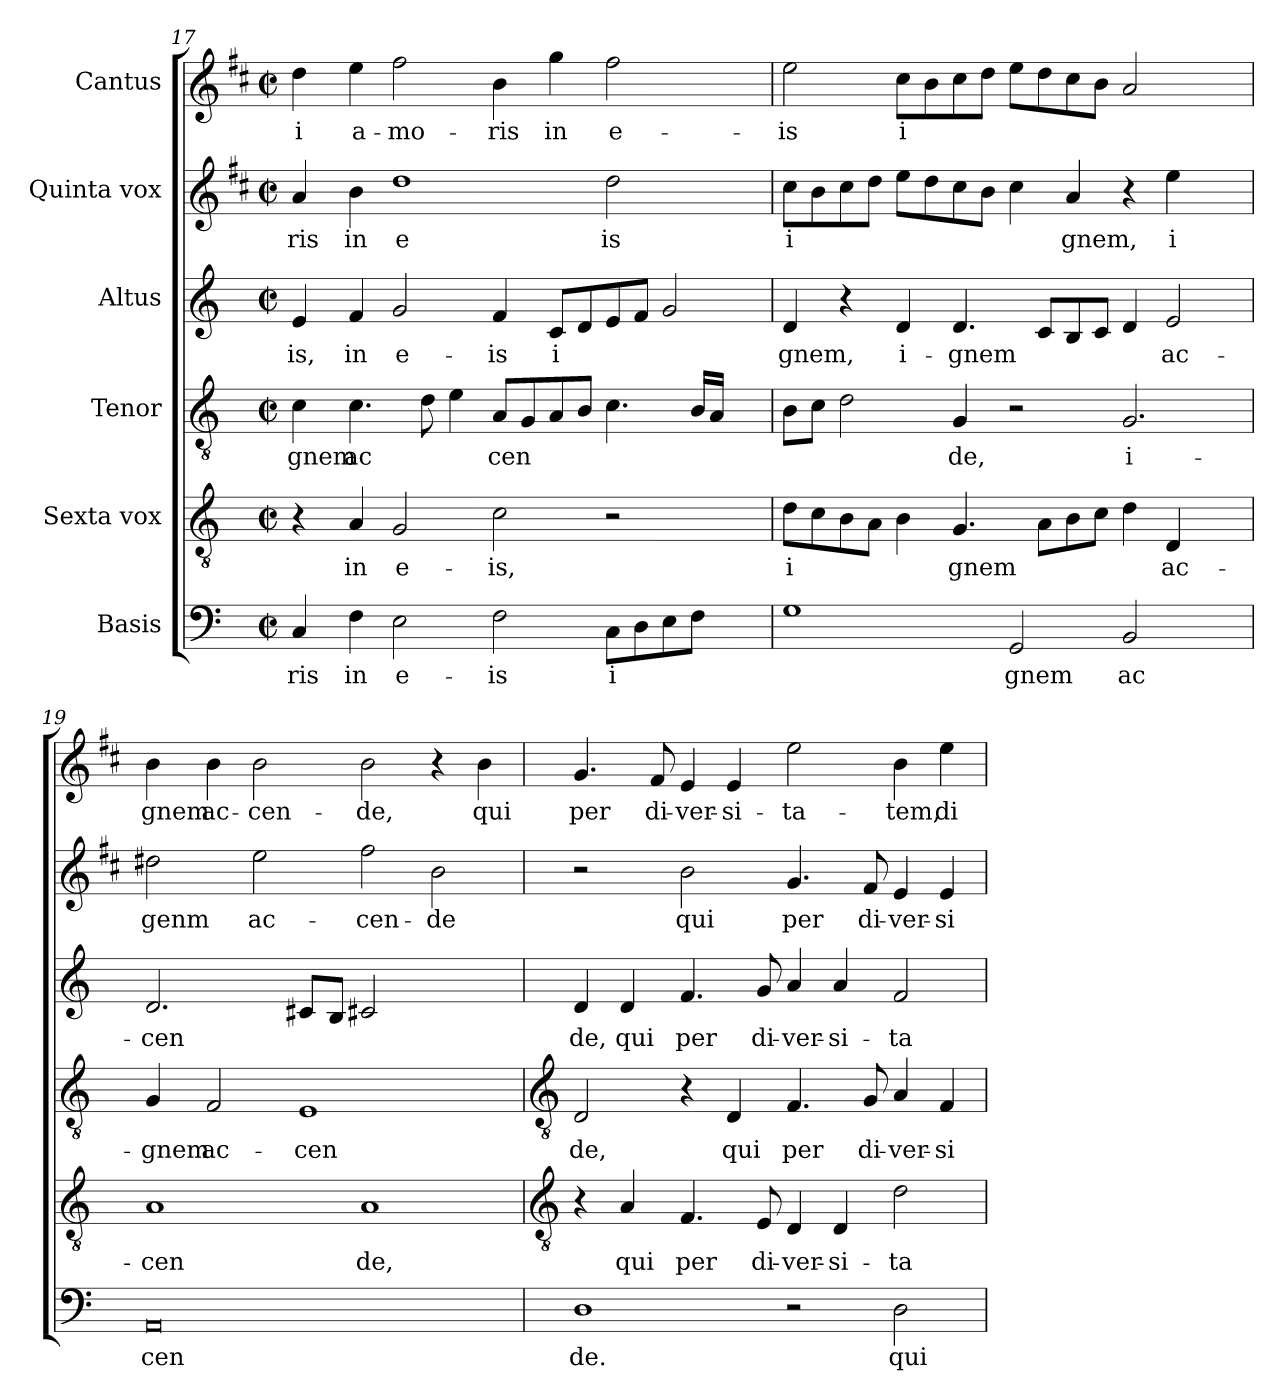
**kern	**text	**kern	**text	**kern	**text	**kern	**text	**kern	**text	**kern	**text
*part6	*part6	*part5	*part5	*part4	*part4	*part3	*part3	*part2	*part2	*part1	*part1
*staff6	*staff6	*staff5	*staff5	*staff4	*staff4	*staff3	*staff3	*staff2	*staff2	*staff1	*staff1
*I"Basis	*	*I"Sexta vox	*	*I"Tenor	*	*I"Altus	*	*I"Quinta vox	*	*I"Cantus	*
*clefF4	*	*clefGv2	*	*clefGv2	*	*clefG2	*	*clefG2	*	*clefG2	*
*	*	*	*	*	*	*	*	*ITrd1c2	*	*ITrd1c2	*
*k[]	*	*k[]	*	*k[]	*	*k[]	*	*k[]	*	*k[]	*
*C:	*	*C:	*	*C:	*	*C:	*	*C:	*	*C:	*
*M4/2	*	*M4/2	*	*M4/2	*	*M4/2	*	*M4/2	*	*M4/2	*
*met(c|)	*	*met(c|)	*	*met(c|)	*	*met(c|)	*	*met(c|)	*	*met(c|)	*
=17	=17	=17	=17	=17	=17	=17	=17	=17	=17	=17	=17
!	!LO:LY:b	!	!	!	!LO:LY:b	!	!LO:LY:b	!	!LO:LY:b	!	!LO:LY:b
4C	-ris	4r	.	4c	-gnem	4e	-is,	4g	-ris	4cc	-i
!	!LO:LY:b	!	!LO:LY:b	!	!LO:LY:b	!	!LO:LY:b	!	!LO:LY:b	!	!LO:LY:b
4F	in	4A	in	4.c	ac	4f	in	4a	in	4dd	a-
!	!LO:LY:b	!	!LO:LY:b	!	!	!	!LO:LY:b	!	!LO:LY:b	!	!LO:LY:b
2E	e-	2G	e-	.	.	2g	e-	1cc	e	2ee	-mo-
.	.	.	.	8d	.	.	.	.	.	.	.
.	.	.	.	4e	.	.	.	.	.	.	.
!	!LO:LY:b	!	!LO:LY:b	!	!LO:LY:b	!	!LO:LY:b	!	!	!	!LO:LY:b
2F	-is	2c	-is,	8AL	cen	4f	-is	.	.	4a	-ris
.	.	.	.	8G	.	.	.	.	.	.	.
!	!	!	!	!	!	!	!LO:LY:b	!	!	!	!LO:LY:b
.	.	.	.	8A	.	8cL	i	.	.	4ff	in
.	.	.	.	8BJ	.	8d	.	.	.	.	.
!	!LO:LY:b	!	!	!	!	!	!	!	!LO:LY:b	!	!LO:LY:b
8CL	i	2r	.	4.c	.	8e	.	2cc	is	2ee	e-
8D	.	.	.	.	.	8fJ	.	.	.	.	.
8E	.	.	.	.	.	2g	.	.	.	.	.
8FJ	.	.	.	16BLL	.	.	.	.	.	.	.
.	.	.	.	16AJJ	.	.	.	.	.	.	.
4ryy	.	4ryy	.	4ryy	.	.	.	4ryy	.	4ryy	.
=18	=18	=18	=18	=18	=18	=18	=18	=18	=18	=18	=18
!	!	!	!LO:LY:b	!	!	!	!LO:LY:b	!	!LO:LY:b	!	!LO:LY:b
1G	.	8dL	i	8BL	.	4d	gnem,	8bL	i	2dd	-is
.	.	8c	.	8cJ	.	.	.	8a	.	.	.
.	.	8B	.	2d	.	4r	.	8b	.	.	.
.	.	8AJ	.	.	.	.	.	8ccJ	.	.	.
!	!	!	!	!	!	!	!LO:LY:b	!	!	!	!LO:LY:b
.	.	4B	.	.	.	4d	i-	8ddL	.	8bL	i
.	.	.	.	.	.	.	.	8cc	.	8a	.
!	!	!	!LO:LY:b	!	!LO:LY:b	!	!LO:LY:b	!	!	!	!
.	.	4.G	gnem	4G	de,	4.d	-gnem	8b	.	8b	.
.	.	.	.	.	.	.	.	8aJ	.	8ccJ	.
!	!LO:LY:b	!	!	!	!	!	!	!	!	!	!
2GG	gnem	.	.	2r	.	.	.	4b	.	8ddL	.
.	.	8AL	.	.	.	8cL	.	.	.	8cc	.
!	!	!	!	!	!	!	!	!	!LO:LY:b	!	!
.	.	8B	.	.	.	8B	.	4g	gnem,	8b	.
.	.	8cJ	.	.	.	8cJ	.	.	.	8aJ	.
!	!LO:LY:b	!	!	!	!LO:LY:b	!	!	!	!	!	!
2BB	ac	4d	.	2.G	i-	4d	.	4r	.	2g	.
!	!	!	!LO:LY:b	!	!	!	!LO:LY:b	!	!LO:LY:b	!	!
.	.	4D	ac-	.	.	2e	ac-	4dd	i	.	.
4ryy	.	4ryy	.	.	.	.	.	4ryy	.	4ryy	.
=19	=19	=19	=19	=19	=19	=19	=19	=19	=19	=19	=19
!	!LO:LY:b	!	!LO:LY:b	!	!LO:LY:b	!	!LO:LY:b	!	!LO:LY:b	!	!LO:LY:b
0AA	cen	1A	-cen	4G	-gnem	2.d	-cen	2cc#X	genm	4a	gnem
!	!	!	!	!	!LO:LY:b	!	!	!	!	!	!LO:LY:b
.	.	.	.	2F	ac-	.	.	.	.	4a	ac-
!	!	!	!	!	!	!	!	!	!LO:LY:b	!	!LO:LY:b
.	.	.	.	.	.	.	.	2dd	ac-	2a	-cen-
!	!	!	!	!	!LO:LY:b	!	!	!	!	!	!
.	.	.	.	1E	-cen	8c#L	.	.	.	.	.
.	.	.	.	.	.	8BJ	.	.	.	.	.
!	!	!	!LO:LY:b	!	!	!	!	!	!LO:LY:b	!	!LO:LY:b
.	.	1A	de,	.	.	2c#X	.	2ee	-cen-	2a	-de,
!	!	!	!	!	!	!	!	!	!LO:LY:b	!	!
.	.	.	.	.	.	2ryy	.	2a	-de	4r	.
!	!	!	!	!	!	!	!	!	!	!	!LO:LY:b
.	.	.	.	4ryy	.	.	.	.	.	4a	qui
!!LO:LB:g=z
=20	=20	=20	=20	=20	=20	=20	=20	=20	=20	=20	=20
*	*	*clefGv2	*	*clefGv2	*	*	*	*	*	*	*
!	!LO:LY:b	!	!	!	!LO:LY:b	!	!LO:LY:b	!	!	!	!LO:LY:b
1D	de.	4r	.	2D	de,	4d	de,	2r	.	4.f	per
!	!	!	!LO:LY:b	!	!	!	!LO:LY:b	!	!	!	!
.	.	4A	qui	.	.	4d	qui	.	.	.	.
!	!	!	!	!	!	!	!	!	!	!	!LO:LY:b
.	.	.	.	.	.	.	.	.	.	8e	di-
!	!	!	!LO:LY:b	!	!	!	!LO:LY:b	!	!LO:LY:b	!	!LO:LY:b
.	.	4.F	per	4r	.	4.f	per	2a	qui	4d	-ver-
!	!	!	!	!	!LO:LY:b	!	!	!	!	!	!LO:LY:b
.	.	.	.	4D	qui	.	.	.	.	4d	-si-
!	!	!	!LO:LY:b	!	!	!	!LO:LY:b	!	!	!	!
.	.	8E	di-	.	.	8g	di-	.	.	.	.
!	!	!	!LO:LY:b	!	!LO:LY:b	!	!LO:LY:b	!	!LO:LY:b	!	!LO:LY:b
2r	.	4D	-ver-	4.F	per	4a	-ver-	4.f	per	2dd	-ta-
!	!	!	!LO:LY:b	!	!	!	!LO:LY:b	!	!	!	!
.	.	4D	-si-	.	.	4a	-si-	.	.	.	.
!	!	!	!	!	!LO:LY:b	!	!	!	!LO:LY:b	!	!
.	.	.	.	8G	di-	.	.	8e	di-	.	.
!	!LO:LY:b	!	!LO:LY:b	!	!LO:LY:b	!	!LO:LY:b	!	!LO:LY:b	!	!LO:LY:b
2D	qui	2d	-ta-	4A	-ver-	2f	-ta-	4d	-ver-	4a	-tem,
!	!	!	!	!	!LO:LY:b	!	!	!	!LO:LY:b	!	!LO:LY:b
.	.	.	.	4F	-si-	.	.	4d	-si-	4dd	di-
=	=	=	=	=	=	=	=	=	=	=	=
*-	*-	*-	*-	*-	*-	*-	*-	*-	*-	*-	*-
